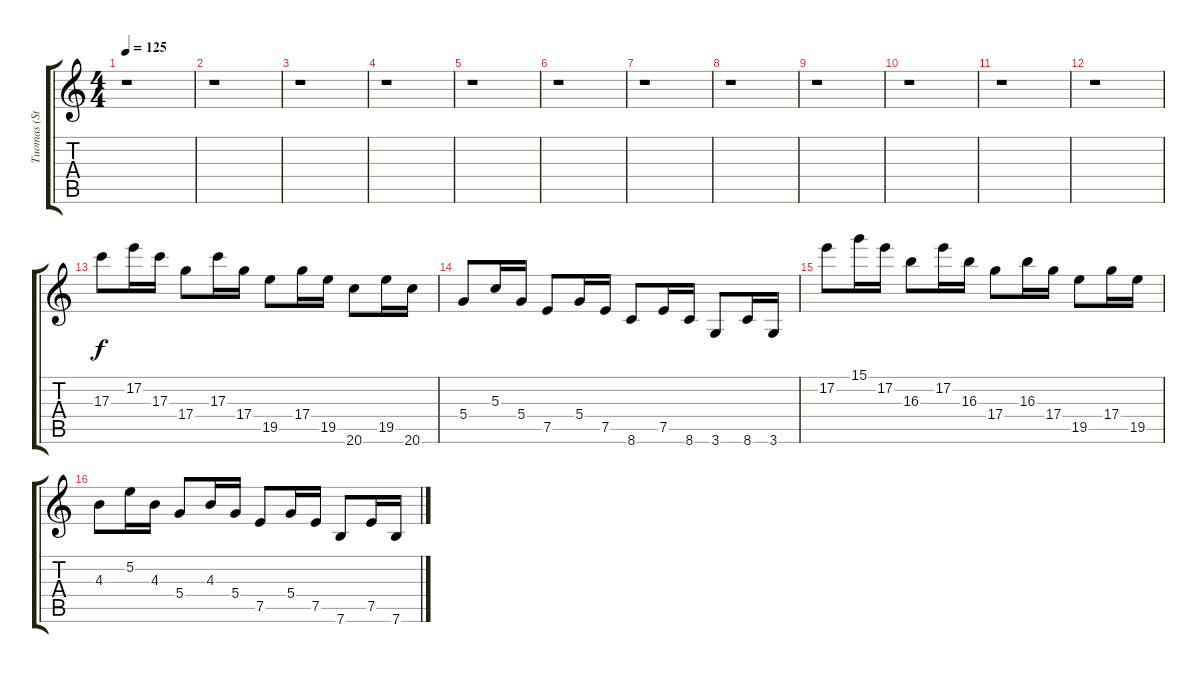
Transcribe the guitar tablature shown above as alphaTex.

\track ("Tuomas (Strings 1)" "Tuomas (St") {instrument stringensemble1}
\staff {score tabs}
\tuning (E5 B4 G4 D4 A3 E3) {hide}
\ts (4 4)
\tempo 125
\clef g2
\ks c
r.1{dy f} |
r.1 |
r.1 |
r.1 |
r.1 |
r.1 |
r.1 |
r.1 |
r.1 |
r.1 |
r.1 |
r.1 |
17.3.8 17.2.16 17.3.16 17.4.8 17.3.16 17.4.16 19.5.8 17.4.16 19.5.16 20.6.8 19.5.16 20.6.16 |
5.4.8 5.3.16 5.4.16 7.5.8 5.4.16 7.5.16 8.6.8 7.5.16 8.6.16 3.6.8 8.6.16 3.6.16 |
17.2.8 15.1.16 17.2.16 16.3.8 17.2.16 16.3.16 17.4.8 16.3.16 17.4.16 19.5.8 17.4.16 19.5.16 |
4.3.8 5.2.16 4.3.16 5.4.8 4.3.16 5.4.16 7.5.8 5.4.16 7.5.16 7.6.8 7.5.16 7.6.16
